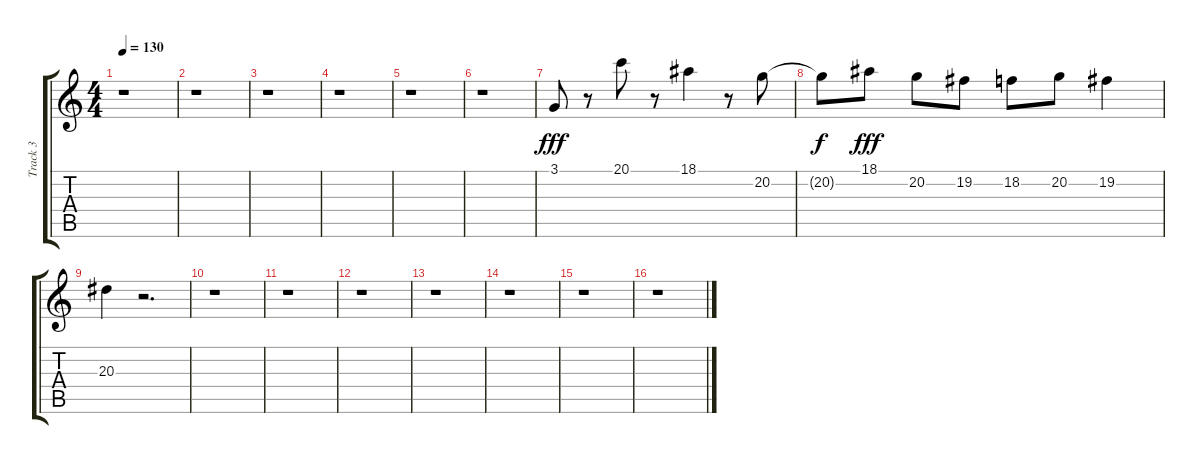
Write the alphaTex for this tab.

\track ("Track 3" "Track 3") {instrument glockenspiel}
\staff {score tabs}
\tuning (E4 B3 G3 D3 A2 E2) {hide}
\ts (4 4)
\tempo 130
\clef g2
\ks c
r.1{dy fff} |
r.1 |
r.1 |
r.1 |
r.1 |
r.1 |
3.1.8{volume 10 balance 8} r.8 20.1.8 r.8 18.1.4 r.8 20.2.8 |
20.2{t}.8{dy f} 18.1.8{dy fff} 20.2.8 19.2.8 18.2.8 20.2.8 19.2.4 |
20.3.4 r.2{d} |
r.1 |
r.1 |
r.1 |
r.1 |
r.1 |
r.1 |
r.1
